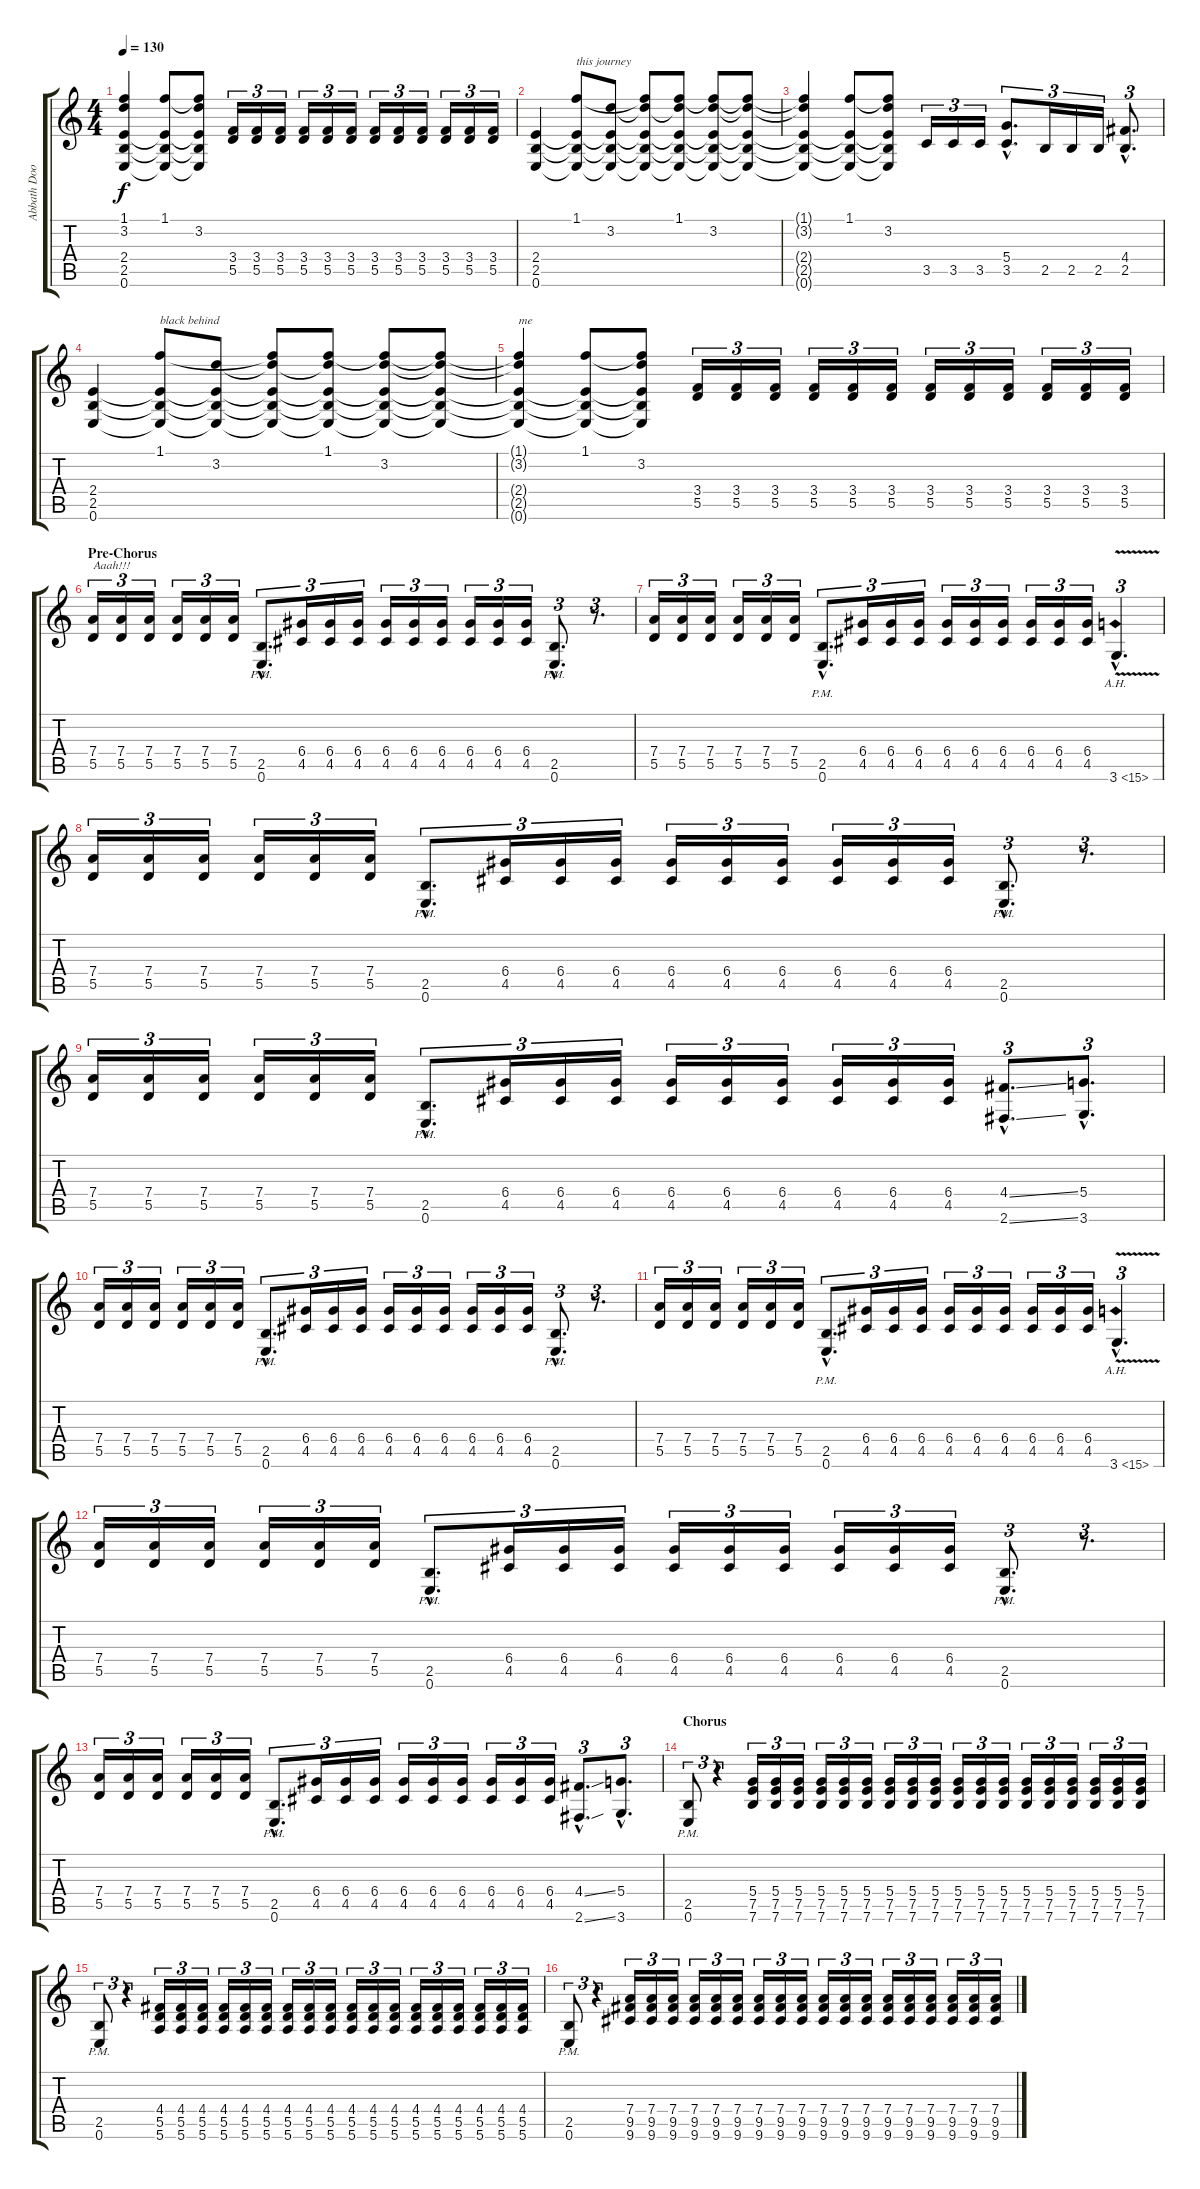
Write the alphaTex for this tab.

\track ("Abbath Doom Occulta (Guitar)" "Abbath Doo") {instrument distortionguitar}
\staff {score tabs}
\tuning (E4 B3 G3 D3 A2 E2) {hide}
\ts (4 4)
\tempo 130
\clef g2
\ks c
(1.1{t} 3.2{t} 2.4{t} 2.5{t} 0.6{t}).4{dy f} (1.1 2.4{t} 2.5{t} 0.6{t}).8 (1.1{t} 3.2 2.4{t} 2.5{t} 0.6{t}).8 (3.4 5.5).16{tu (3 2)} (3.4 5.5).16{tu (3 2)} (3.4 5.5).16{tu (3 2)} (3.4 5.5).16{tu (3 2)} (3.4 5.5).16{tu (3 2)} (3.4 5.5).16{tu (3 2)} (3.4 5.5).16{tu (3 2)} (3.4 5.5).16{tu (3 2)} (3.4 5.5).16{tu (3 2)} (3.4 5.5).16{tu (3 2)} (3.4 5.5).16{tu (3 2)} (3.4 5.5).16{tu (3 2)} |
(2.4 2.5 0.6).4 (1.1 2.4{t} 2.5{t} 0.6{t}).8{txt "this journey "} (3.2 2.4{t} 2.5{t} 0.6{t}).8 (1.1{t} 3.2{t} 2.4{t} 2.5{t} 0.6{t}).8 (1.1 3.2{t} 2.4{t} 2.5{t} 0.6{t}).8 (1.1{t} 3.2 2.4{t} 2.5{t} 0.6{t}).8 (1.1{t} 3.2{t} 2.4{t} 2.5{t} 0.6{t}).8 |
(1.1{t} 3.2{t} 2.4{t} 2.5{t} 0.6{t}).4 (1.1 2.4{t} 2.5{t} 0.6{t}).8 (1.1{t} 3.2 2.4{t} 2.5{t} 0.6{t}).8 3.5.16{tu (3 2)} 3.5.16{tu (3 2)} 3.5.16{tu (3 2)} (5.4{hac} 3.5{hac}).8{d tu (3 2)} 2.5.16{tu (3 2)} 2.5.16{tu (3 2)} 2.5.16{tu (3 2)} (4.4{hac} 2.5{hac}).8{d tu (3 2)} |
(2.4 2.5 0.6).4 (1.1 2.4{t} 2.5{t} 0.6{t}).8{txt "black behind "} (3.2 2.4{t} 2.5{t} 0.6{t}).8 (1.1{t} 3.2{t} 2.4{t} 2.5{t} 0.6{t}).8 (1.1 3.2{t} 2.4{t} 2.5{t} 0.6{t}).8 (1.1{t} 3.2 2.4{t} 2.5{t} 0.6{t}).8 (1.1{t} 3.2{t} 2.4{t} 2.5{t} 0.6{t}).8 |
(1.1{t} 3.2{t} 2.4{t} 2.5{t} 0.6{t}).4{txt "me"} (1.1 2.4{t} 2.5{t} 0.6{t}).8 (1.1{t} 3.2 2.4{t} 2.5{t} 0.6{t}).8 (3.4 5.5).16{tu (3 2)} (3.4 5.5).16{tu (3 2)} (3.4 5.5).16{tu (3 2)} (3.4 5.5).16{tu (3 2)} (3.4 5.5).16{tu (3 2)} (3.4 5.5).16{tu (3 2)} (3.4 5.5).16{tu (3 2)} (3.4 5.5).16{tu (3 2)} (3.4 5.5).16{tu (3 2)} (3.4 5.5).16{tu (3 2)} (3.4 5.5).16{tu (3 2)} (3.4 5.5).16{tu (3 2)} |
\section ("" "Pre-Chorus")
(7.4 5.5).16{tu (3 2) txt "Aaah!!!"} (7.4 5.5).16{tu (3 2)} (7.4 5.5).16{tu (3 2)} (7.4 5.5).16{tu (3 2)} (7.4 5.5).16{tu (3 2)} (7.4 5.5).16{tu (3 2)} (2.5{hac pm} 0.6{hac pm}).8{d tu (3 2)} (6.4 4.5).16{tu (3 2)} (6.4 4.5).16{tu (3 2)} (6.4 4.5).16{tu (3 2)} (6.4 4.5).16{tu (3 2)} (6.4 4.5).16{tu (3 2)} (6.4 4.5).16{tu (3 2)} (6.4 4.5).16{tu (3 2)} (6.4 4.5).16{tu (3 2)} (6.4 4.5).16{tu (3 2)} (2.5{hac pm} 0.6{hac pm}).8{d tu (3 2)} r.8{d tu (3 2)} |
(7.4 5.5).16{tu (3 2)} (7.4 5.5).16{tu (3 2)} (7.4 5.5).16{tu (3 2)} (7.4 5.5).16{tu (3 2)} (7.4 5.5).16{tu (3 2)} (7.4 5.5).16{tu (3 2)} (2.5{hac pm} 0.6{hac pm}).8{d tu (3 2)} (6.4 4.5).16{tu (3 2)} (6.4 4.5).16{tu (3 2)} (6.4 4.5).16{tu (3 2)} (6.4 4.5).16{tu (3 2)} (6.4 4.5).16{tu (3 2)} (6.4 4.5).16{tu (3 2)} (6.4 4.5).16{tu (3 2)} (6.4 4.5).16{tu (3 2)} (6.4 4.5).16{tu (3 2)} 3.6{ah 12 v hac}.4{d tu (3 2) instrument guitarharmonics} |
(7.4 5.5).16{tu (3 2) instrument distortionguitar} (7.4 5.5).16{tu (3 2)} (7.4 5.5).16{tu (3 2)} (7.4 5.5).16{tu (3 2)} (7.4 5.5).16{tu (3 2)} (7.4 5.5).16{tu (3 2)} (2.5{hac pm} 0.6{hac pm}).8{d tu (3 2)} (6.4 4.5).16{tu (3 2)} (6.4 4.5).16{tu (3 2)} (6.4 4.5).16{tu (3 2)} (6.4 4.5).16{tu (3 2)} (6.4 4.5).16{tu (3 2)} (6.4 4.5).16{tu (3 2)} (6.4 4.5).16{tu (3 2)} (6.4 4.5).16{tu (3 2)} (6.4 4.5).16{tu (3 2)} (2.5{hac pm} 0.6{hac pm}).8{d tu (3 2)} r.8{d tu (3 2)} |
(7.4 5.5).16{tu (3 2)} (7.4 5.5).16{tu (3 2)} (7.4 5.5).16{tu (3 2)} (7.4 5.5).16{tu (3 2)} (7.4 5.5).16{tu (3 2)} (7.4 5.5).16{tu (3 2)} (2.5{hac pm} 0.6{hac pm}).8{d tu (3 2)} (6.4 4.5).16{tu (3 2)} (6.4 4.5).16{tu (3 2)} (6.4 4.5).16{tu (3 2)} (6.4 4.5).16{tu (3 2)} (6.4 4.5).16{tu (3 2)} (6.4 4.5).16{tu (3 2)} (6.4 4.5).16{tu (3 2)} (6.4 4.5).16{tu (3 2)} (6.4 4.5).16{tu (3 2)} (4.4{ss hac} 2.6{ss hac}).8{d tu (3 2)} (5.4{hac} 3.6{hac}).8{d tu (3 2)} |
(7.4 5.5).16{tu (3 2)} (7.4 5.5).16{tu (3 2)} (7.4 5.5).16{tu (3 2)} (7.4 5.5).16{tu (3 2)} (7.4 5.5).16{tu (3 2)} (7.4 5.5).16{tu (3 2)} (2.5{hac pm} 0.6{hac pm}).8{d tu (3 2)} (6.4 4.5).16{tu (3 2)} (6.4 4.5).16{tu (3 2)} (6.4 4.5).16{tu (3 2)} (6.4 4.5).16{tu (3 2)} (6.4 4.5).16{tu (3 2)} (6.4 4.5).16{tu (3 2)} (6.4 4.5).16{tu (3 2)} (6.4 4.5).16{tu (3 2)} (6.4 4.5).16{tu (3 2)} (2.5{hac pm} 0.6{hac pm}).8{d tu (3 2)} r.8{d tu (3 2)} |
(7.4 5.5).16{tu (3 2)} (7.4 5.5).16{tu (3 2)} (7.4 5.5).16{tu (3 2)} (7.4 5.5).16{tu (3 2)} (7.4 5.5).16{tu (3 2)} (7.4 5.5).16{tu (3 2)} (2.5{hac pm} 0.6{hac pm}).8{d tu (3 2)} (6.4 4.5).16{tu (3 2)} (6.4 4.5).16{tu (3 2)} (6.4 4.5).16{tu (3 2)} (6.4 4.5).16{tu (3 2)} (6.4 4.5).16{tu (3 2)} (6.4 4.5).16{tu (3 2)} (6.4 4.5).16{tu (3 2)} (6.4 4.5).16{tu (3 2)} (6.4 4.5).16{tu (3 2)} 3.6{ah 12 v hac}.4{d tu (3 2) instrument guitarharmonics} |
(7.4 5.5).16{tu (3 2) instrument distortionguitar} (7.4 5.5).16{tu (3 2)} (7.4 5.5).16{tu (3 2)} (7.4 5.5).16{tu (3 2)} (7.4 5.5).16{tu (3 2)} (7.4 5.5).16{tu (3 2)} (2.5{hac pm} 0.6{hac pm}).8{d tu (3 2)} (6.4 4.5).16{tu (3 2)} (6.4 4.5).16{tu (3 2)} (6.4 4.5).16{tu (3 2)} (6.4 4.5).16{tu (3 2)} (6.4 4.5).16{tu (3 2)} (6.4 4.5).16{tu (3 2)} (6.4 4.5).16{tu (3 2)} (6.4 4.5).16{tu (3 2)} (6.4 4.5).16{tu (3 2)} (2.5{hac pm} 0.6{hac pm}).8{d tu (3 2)} r.8{d tu (3 2)} |
(7.4 5.5).16{tu (3 2)} (7.4 5.5).16{tu (3 2)} (7.4 5.5).16{tu (3 2)} (7.4 5.5).16{tu (3 2)} (7.4 5.5).16{tu (3 2)} (7.4 5.5).16{tu (3 2)} (2.5{hac pm} 0.6{hac pm}).8{d tu (3 2)} (6.4 4.5).16{tu (3 2)} (6.4 4.5).16{tu (3 2)} (6.4 4.5).16{tu (3 2)} (6.4 4.5).16{tu (3 2)} (6.4 4.5).16{tu (3 2)} (6.4 4.5).16{tu (3 2)} (6.4 4.5).16{tu (3 2)} (6.4 4.5).16{tu (3 2)} (6.4 4.5).16{tu (3 2)} (4.4{ss hac} 2.6{ss hac}).8{d tu (3 2)} (5.4{hac} 3.6{hac}).8{d tu (3 2)} |
\section ("" "Chorus")
(2.5{pm} 0.6).8{tu (3 2)} r.4{tu (3 2)} (5.4 7.5 7.6).16{tu (3 2)} (5.4 7.5 7.6).16{tu (3 2)} (5.4 7.5 7.6).16{tu (3 2)} (5.4 7.5 7.6).16{tu (3 2)} (5.4 7.5 7.6).16{tu (3 2)} (5.4 7.5 7.6).16{tu (3 2)} (5.4 7.5 7.6).16{tu (3 2)} (5.4 7.5 7.6).16{tu (3 2)} (5.4 7.5 7.6).16{tu (3 2)} (5.4 7.5 7.6).16{tu (3 2)} (5.4 7.5 7.6).16{tu (3 2)} (5.4 7.5 7.6).16{tu (3 2)} (5.4 7.5 7.6).16{tu (3 2)} (5.4 7.5 7.6).16{tu (3 2)} (5.4 7.5 7.6).16{tu (3 2)} (5.4 7.5 7.6).16{tu (3 2)} (5.4 7.5 7.6).16{tu (3 2)} (5.4 7.5 7.6).16{tu (3 2)} |
(2.5{pm} 0.6).8{tu (3 2)} r.4{tu (3 2)} (4.4 5.5 5.6).16{tu (3 2)} (4.4 5.5 5.6).16{tu (3 2)} (4.4 5.5 5.6).16{tu (3 2)} (4.4 5.5 5.6).16{tu (3 2)} (4.4 5.5 5.6).16{tu (3 2)} (4.4 5.5 5.6).16{tu (3 2)} (4.4 5.5 5.6).16{tu (3 2)} (4.4 5.5 5.6).16{tu (3 2)} (4.4 5.5 5.6).16{tu (3 2)} (4.4 5.5 5.6).16{tu (3 2)} (4.4 5.5 5.6).16{tu (3 2)} (4.4 5.5 5.6).16{tu (3 2)} (4.4 5.5 5.6).16{tu (3 2)} (4.4 5.5 5.6).16{tu (3 2)} (4.4 5.5 5.6).16{tu (3 2)} (4.4 5.5 5.6).16{tu (3 2)} (4.4 5.5 5.6).16{tu (3 2)} (4.4 5.5 5.6).16{tu (3 2)} |
(2.5{pm} 0.6).8{tu (3 2)} r.4{tu (3 2)} (7.4 9.5 9.6).16{tu (3 2)} (7.4 9.5 9.6).16{tu (3 2)} (7.4 9.5 9.6).16{tu (3 2)} (7.4 9.5 9.6).16{tu (3 2)} (7.4 9.5 9.6).16{tu (3 2)} (7.4 9.5 9.6).16{tu (3 2)} (7.4 9.5 9.6).16{tu (3 2)} (7.4 9.5 9.6).16{tu (3 2)} (7.4 9.5 9.6).16{tu (3 2)} (7.4 9.5 9.6).16{tu (3 2)} (7.4 9.5 9.6).16{tu (3 2)} (7.4 9.5 9.6).16{tu (3 2)} (7.4 9.5 9.6).16{tu (3 2)} (7.4 9.5 9.6).16{tu (3 2)} (7.4 9.5 9.6).16{tu (3 2)} (7.4 9.5 9.6).16{tu (3 2)} (7.4 9.5 9.6).16{tu (3 2)} (7.4 9.5 9.6).16{tu (3 2)}
